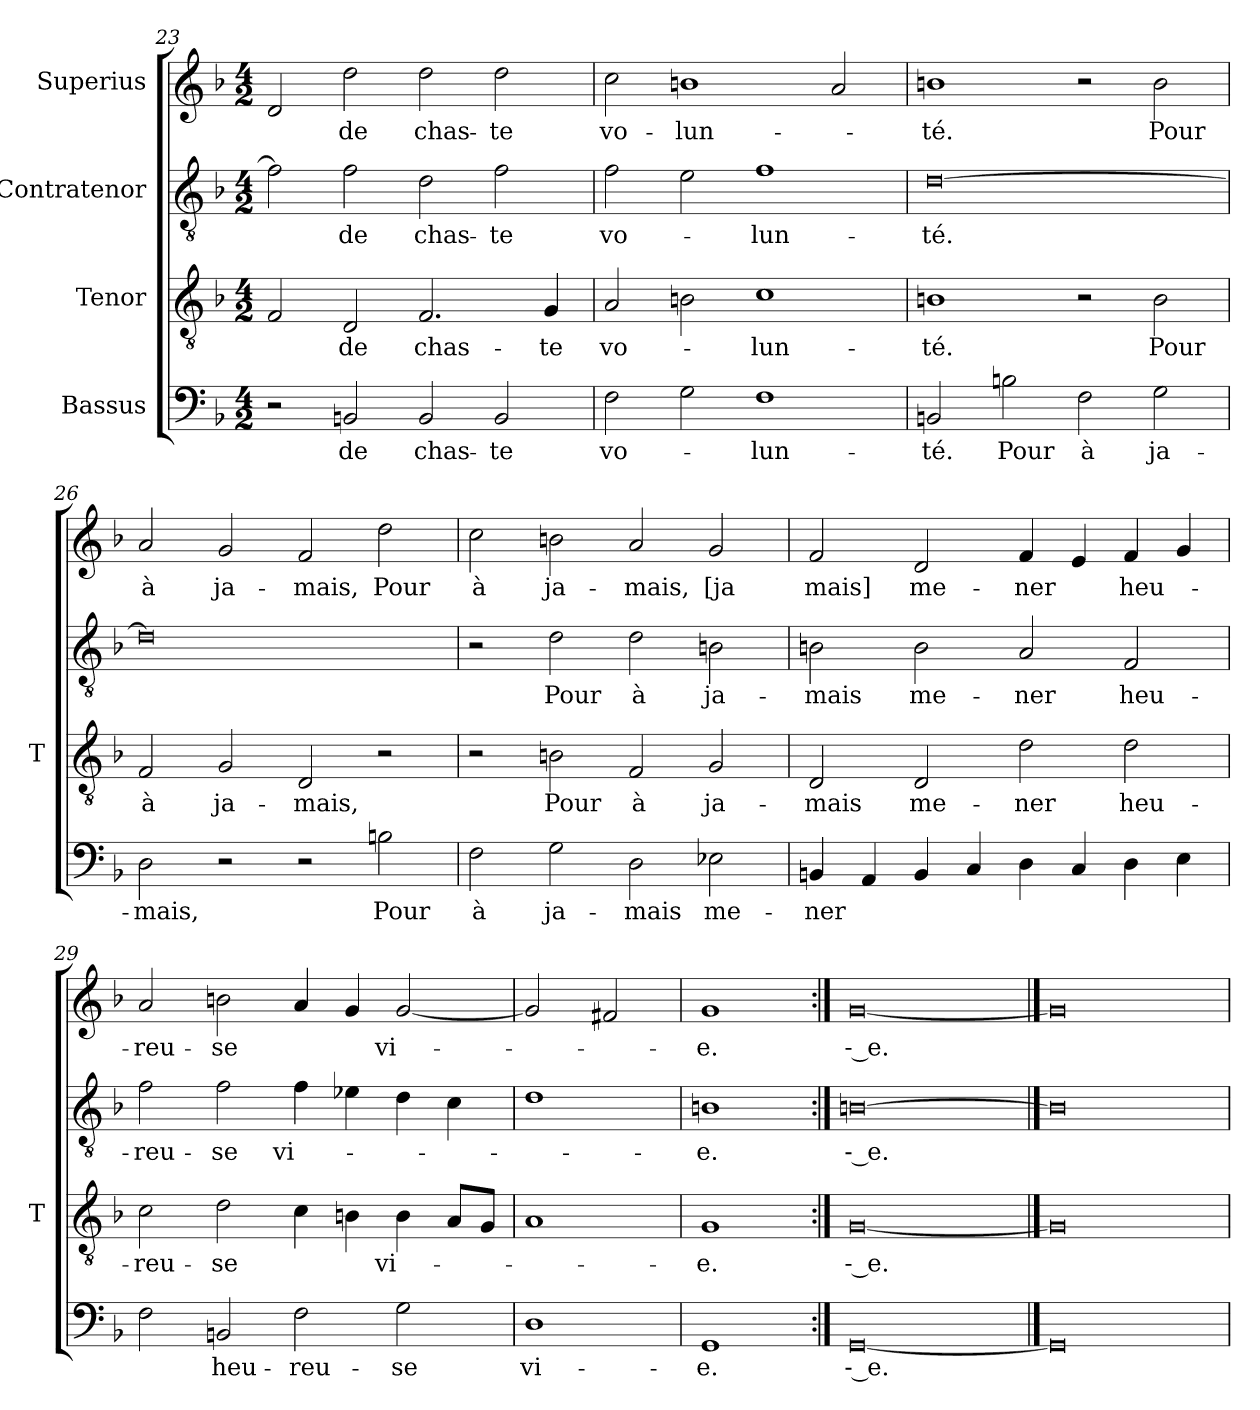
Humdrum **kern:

**kern	**text	**kern	**text	**kern	**text	**kern	**text
*part4	*part4	*part3	*part3	*part2	*part2	*part1	*part1
*staff4	*staff4	*staff3	*staff3	*staff2	*staff2	*staff1	*staff1
*I"Bassus	*	*I"Tenor	*	*I"Contratenor	*	*I"Superius	*
*	*	*I'T	*	*	*	*	*
*clefF4	*	*clefGv2	*	*clefGv2	*	*clefG2	*
*k[b-]	*	*k[b-]	*	*k[b-]	*	*k[b-]	*
*M4/2	*	*M4/2	*	*M4/2	*	*M4/2	*
=23	=23	=23	=23	=23	=23	=23	=23
2r	.	2F	.	2f]	.	2d	.
2BB	-de	2D	-de	2f	-de	2dd	-de
2BB	chas-	2.F	chas-	2d	chas-	2dd	chas-
2BB	-te	.	.	2f	-te	2dd	-te
.	.	4G	-te	.	.	.	.
=24	=24	=24	=24	=24	=24	=24	=24
2F	vo-	2A	vo-	2f	vo-	2cc	vo-
2G	.	2Bn	.	2e	.	1b	lun-
1F	lun-	1c	lun-	1f	lun-	.	.
.	.	.	.	.	.	2a	.
=25	=25	=25	=25	=25	=25	=25	=25
2BB	-té.	1Bn	-té.	[0d	-té.	1b	-té.
2B	-Pour	.	.	.	.	.	.
2F	-à	2r	.	.	.	2r	.
2G	ja-	2B	-Pour	.	.	2b	-Pour
=26	=26	=26	=26	=26	=26	=26	=26
2D	-mais,	2F	-à	0d]	.	2a	-à
2r	.	2G	ja-	.	.	2g	ja-
2r	.	2D	-mais,	.	.	2f	-mais,
2B	-Pour	2r	.	.	.	2dd	-Pour
=27	=27	=27	=27	=27	=27	=27	=27
2F	-à	2r	.	2r	.	2cc	-à
2G	ja-	2Bn	-Pour	2d	-Pour	2b	ja-
2D	-mais	2F	-à	2d	-à	2a	-mais,
2E-X	me-	2G	ja-	2B	ja-	2g	-[ja
=28	=28	=28	=28	=28	=28	=28	=28
4BB	-ner	2D	-mais	2B	-mais	2f	-mais]
4AA	.	.	.	.	.	.	.
4BB	.	2D	me-	2B	me-	2d	me-
4C	.	.	.	.	.	.	.
4D	.	2d	-ner	2A	-ner	4f	-ner
4C	.	.	.	.	.	4e	.
4D	.	2d	heu-	2F	heu-	4f	heu-
4E	.	.	.	.	.	4g	.
=29	=29	=29	=29	=29	=29	=29	=29
2F	.	2c	reu-	2f	reu-	2a	reu-
2BB	heu-	2d	-se	2f	-se	2b	-se
2F	reu-	4c	.	4f	vi-	4a	.
.	.	4Bn	.	4e-X	.	4g	.
2G	-se	4B	vi-	4d	.	[2g	vi-
.	.	8AL	.	4c	.	.	.
.	.	8GJ	.	.	.	.	.
=30	=30	=30	=30	=30	=30	=30	=30
1D	vi-	1A	.	1d	.	2g]	.
.	.	.	.	.	.	2f#X	.
=31	=31	=31	=31	=31	=31	=31	=31
1GG	-e.	1G	-e.	1B	-e.	1g	-e.
=32:|!	=32:|!	=32:|!	=32:|!	=32:|!	=32:|!	=32:|!	=32:|!
[0GG	-- e.	[0G	-- e.	[0B	-- e.	[0g	-- e.
==33	==33	==33	==33	==33	==33	==33	==33
0GG]	.	0G]	.	0B]	.	0g]	.
=	=	=	=	=	=	=	=
*-	*-	*-	*-	*-	*-	*-	*-
